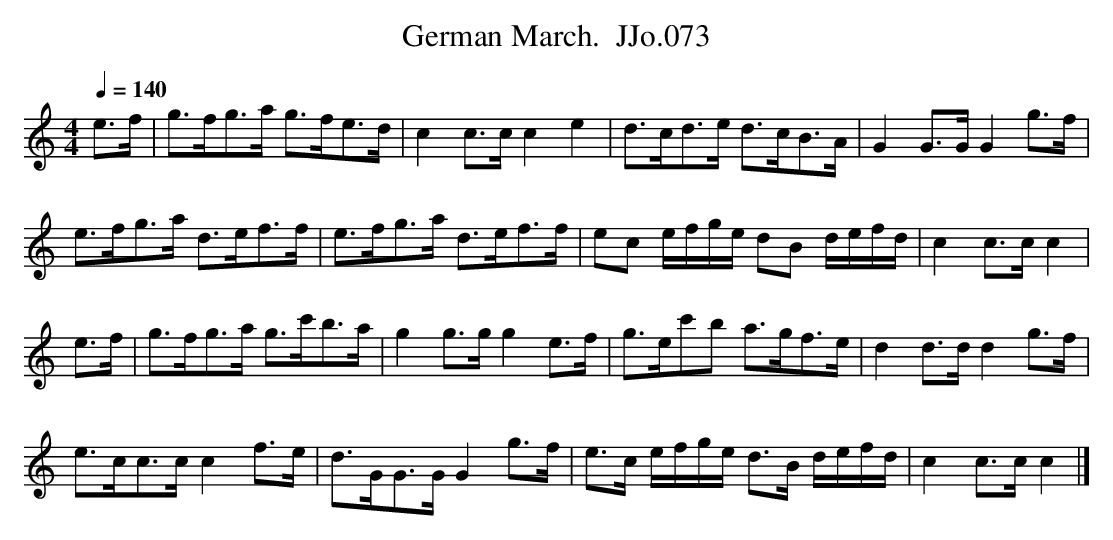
X:1
T:German March.  JJo.073
M:4/4
L:1/8
Q:1/4=140
K:C major
e>f|g>fg>a g>fe>d|c2c>cc2e2|d>cd>e d>cB>A|G2G>GG2g>f|!
e>fg>a d>ef>f|e>fg>a d>ef>f|ec e/f/g/e/ dB d/e/f/d/|c2c>cc2|!
e>f|g>fg>a g>c'b>a|g2g>gg2 e>f|g>ec'b a>gf>e|d2d>dd2g>f|!
e>cc>cc2f>e|d>GG>GG2g>f|e>c e/f/g/e/ d>B d/e/f/d/|c2c>cc2|]
